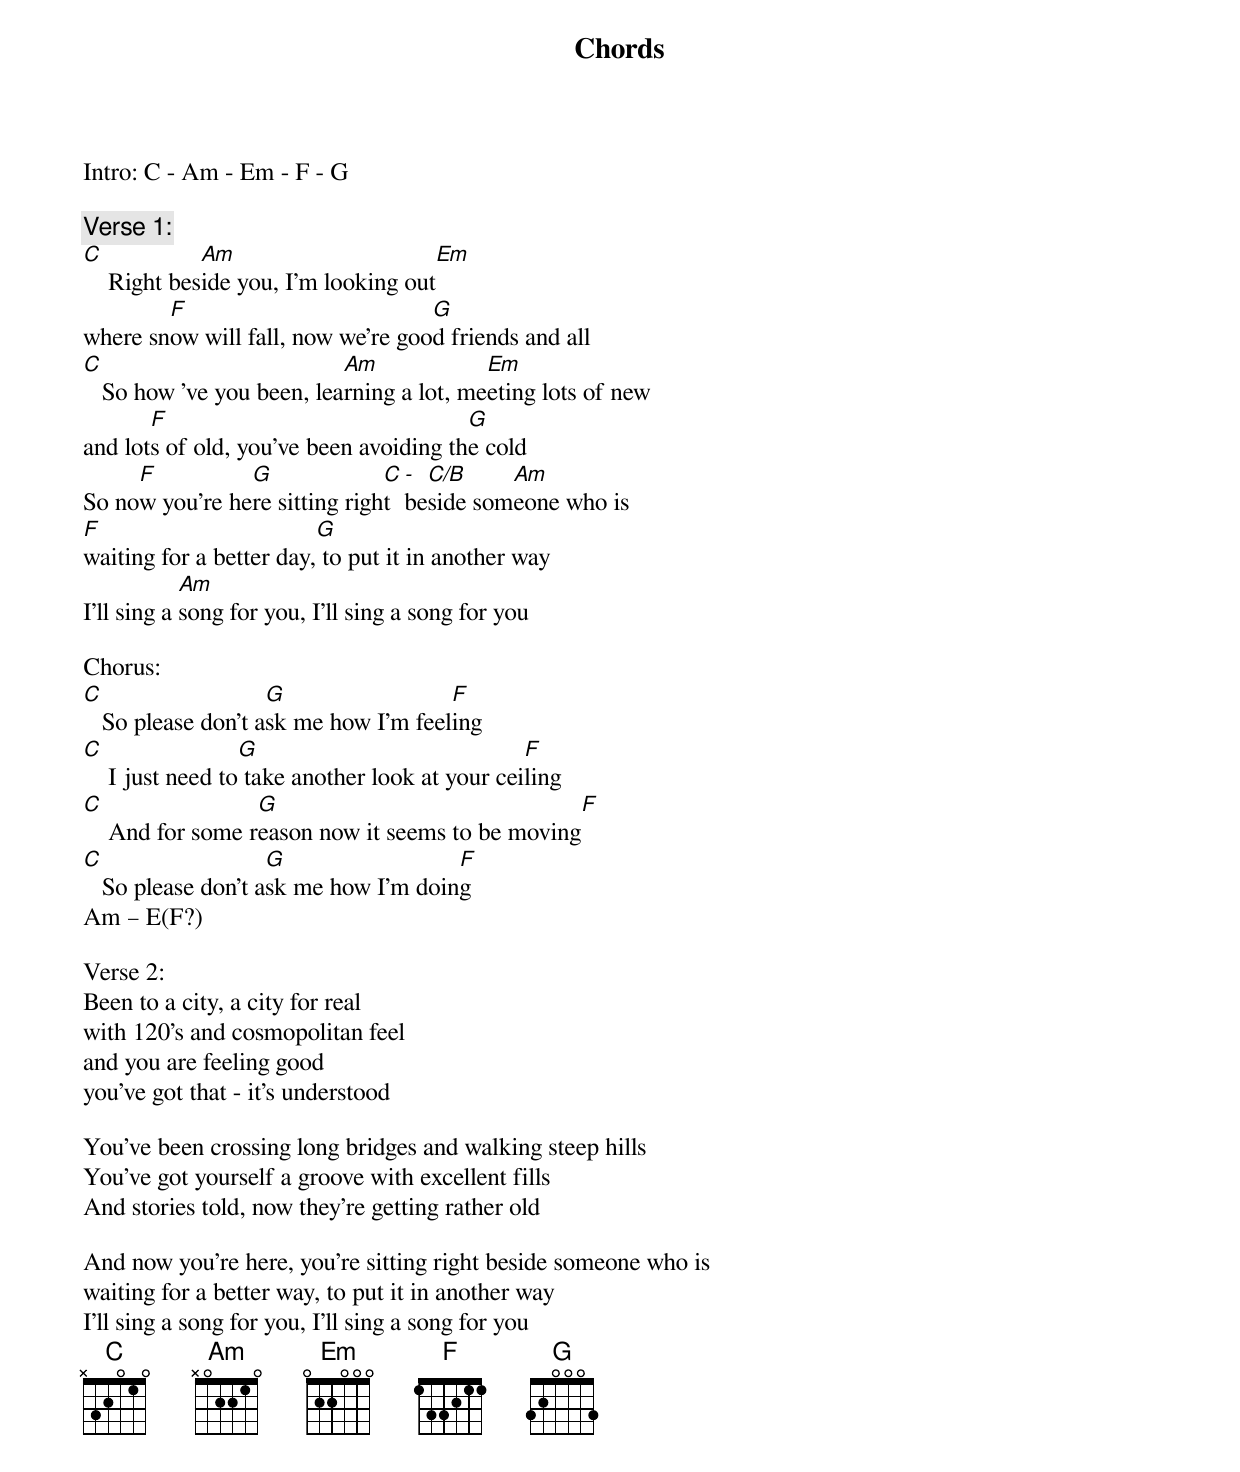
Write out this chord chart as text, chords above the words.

Chords

Intro: C - Am - Em - F - G

Verse 1:
C	     Am			     Em
    Right beside you, I'm looking out
	F			   G
where snow will fall, now we're good friends and all
C			   Am		  Em
   So how 've you been, learning a lot, meeting lots of new
       F				G
and lots of old, you've been avoiding the cold
     F		G	       C - C/B     Am
So now you're here sitting right beside someone who is
F			 G
waiting for a better day, to put it in another way
	    Am
I'll sing a song for you, I'll sing a song for you

Chorus:
C		    G		      F
   So please don't ask me how I'm feeling
C		  G			        F
    I just need to take another look at your ceiling
C		  G			          F
    And for some reason now it seems to be moving
C		    G		      F
   So please don't ask me how I'm doing
Am – E(F?)

Verse 2:
Been to a city, a city for real
with 120's and cosmopolitan feel
and you are feeling good
you've got that - it's understood

You've been crossing long bridges and walking steep hills
You've got yourself a groove with excellent fills
And stories told, now they're getting rather old

And now you're here, you're sitting right beside someone who is
waiting for a better way, to put it in another way
I'll sing a song for you, I'll sing a song for you
